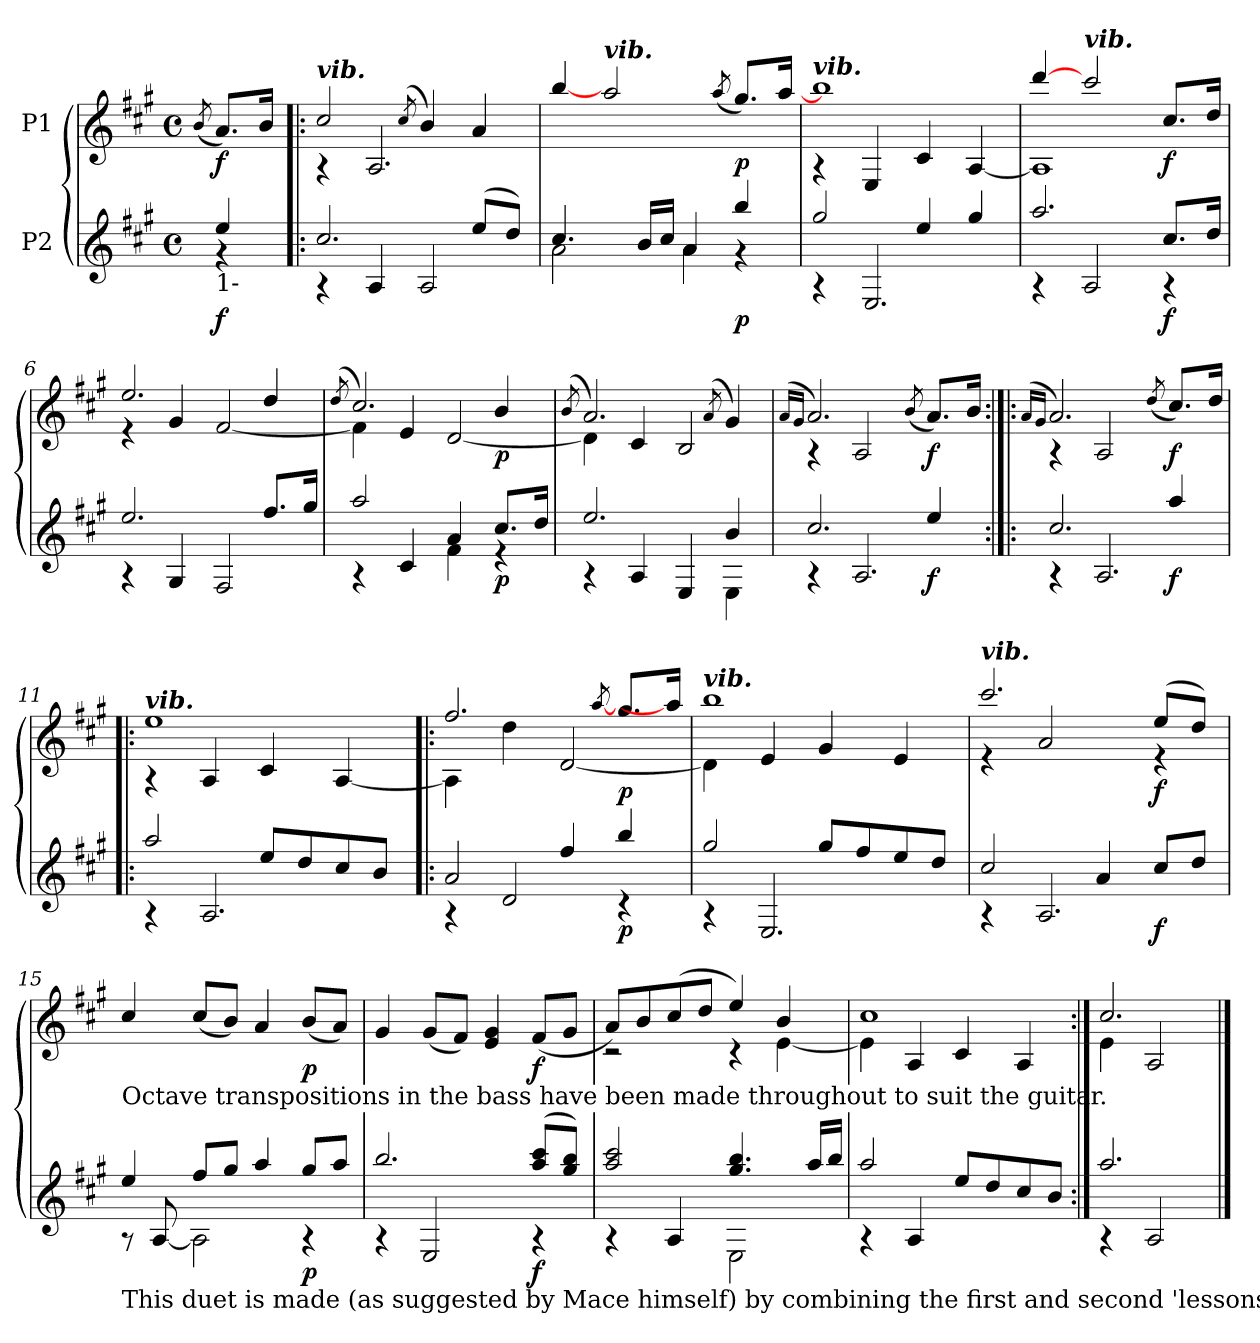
**kern	**dynam	**kern	**dynam
*part2	*part2	*part1	*part1
*staff2	*staff2	*staff1	*staff1
*I"P2	*	*I"P1	*
!!LO:PB:g=z
*clefG2	*	*clefG2	*
*ITrd7c12	*	*ITrd7c12	*
*k[f#c#g#]	*	*k[f#c#g#]	*
*A:	*	*A:	*
*M4/4	*	*M4/4	*
*met(c)	*	*met(c)	*
*MM96	*	*MM96	*
=1	=1	=1	=1
.	.	(8qBi/	.
*^	*	*^	*
!LO:TX:b:t=1-	!	!	!	!	!
4ei/	4r	f	8.Ai/L)	4ryy	f
.	.	.	16Bi/Jk	.	.
=2!|:	=2!|:	=2!|:	=2!|:	=2!|:	=2!|:
!	!	!	!LO:TX:a:Bi:t=vib.	!	!
2.c#i/	4r	.	2c#i/	4r	.
.	4AAi/	.	.	2.AAi/	.
.	.	.	(8qc#i/	.	.
.	2AAi/	.	4Bi/)	.	.
(8ei/L	.	.	4Ai/	.	.
8di/J)	.	.	.	.	.
*	*	*	*v	*v	*
=3	=3	=3	=3	=3
4.c#i/	2Ai\	.	[4bi/	.
!	!	!	!LO:TX:a:Bi:t=vib.	!
.	.	.	2ai/	.
16Bi/LL	.	.	.	.
16c#i/JJ	.	.	.	.
4Ai/	4Ai\	.	.	.
.	.	.	(8qai/	.
4bi/	4r	p	8.g#i/L)	p
.	.	.	16ai/Jk	.
=4	=4	=4	=4	=4
*	*	*	*^	*
!	!	!	!LO:TX:a:Bi:t=vib.	!	!
2g#i/	4r	.	1bi]	4r	.
.	2.EEi/	.	.	4EEi/	.
4ei/	.	.	.	4C#i/	.
4g#i/	.	.	.	[4AAi/	.
=5	=5	=5	=5	=5	=5
2.ai/	4r	.	[4ddi/	1AAi]	.
!	!	!	!LO:TX:a:Bi:t=vib.	!	!
.	2AAi/	.	2cc#i/	.	.
8.c#i/L	4r	f	8.c#i/L	.	f
16di/Jk	.	.	16di/Jk	.	.
!!LO:LB:g=z	!!
=6	=6	=6	=6	=6	=6
2.ei/	4r	.	2.ei/	4r	.
.	4GG#i/	.	.	4G#i/	.
.	2FF#i/	.	.	[2F#i/	.
8.f#i/L	.	.	4di/	.	.
16g#i/Jk	.	.	.	.	.
=7	=7	=7	=7	=7	=7
.	.	.	(8qdi/	.	.
2ai/	4r	.	2.c#i/)	4F#i\]	.
.	4C#i/	.	.	4Ei/	.
4Ai/	4F#i\	.	.	[2Di/	.
8.c#i/L	4r	p	4Bi/	.	p
16di/Jk	.	.	.	.	.
=8	=8	=8	=8	=8	=8
.	.	.	(8qBi/	.	.
2.ei/	4r	.	2.Ai/)	4Di\]	.
.	4AAi/	.	.	4C#i/	.
.	4EEi/	.	.	2BBi/	.
.	.	.	(8qAi/	.	.
4Bi/	4EEi\	.	4G#i/)	.	.
=9	=9	=9	=9	=9	=9
.	.	.	(16qAi/LL	.	.
.	.	.	16qG#i/JJ	.	.
2.c#i/	4r	.	2.Ai/)	4r	.
.	2.AAi/	.	.	2AAi/	.
.	.	.	(8qBi/	.	.
4ei/	.	f	8.Ai/L)	4ryy	f
.	.	.	16Bi/Jk	.	.
=10:|!|:	=10:|!|:	=10:|!|:	=10:|!|:	=10:|!|:	=10:|!|:
.	.	.	(16qAi/LL	.	.
.	.	.	16qG#i/JJ	.	.
2.c#i/	4r	.	2.Ai/)	4r	.
.	2.AAi/	.	.	2AAi/	.
.	.	.	(8qdi/	.	.
4ai/	.	f	8.c#i/L)	4ryy	f
.	.	.	16di/Jk	.	.
!!LO:LB:g=z	!!
=11!|:	=11!|:	=11!|:	=11!|:	=11!|:	=11!|:
!	!	!	!LO:TX:a:Bi:t=vib.	!	!
2ai/	4r	.	1ei	4r	.
.	2.AAi/	.	.	4AAi/	.
8ei/L	.	.	.	4C#i/	.
8di/	.	.	.	.	.
8c#i/	.	.	.	[4AAi/	.
8Bi/J	.	.	.	.	.
=12!|:	=12!|:	=12!|:	=12!|:	=12!|:	=12!|:
2Ai/	4r	.	2.f#i/	4AAi\]	.
.	2Di/	.	.	4di\	.
4f#i/	.	.	.	[2Di/	.
.	.	.	[8qai/	.	.
4bi/	4r	p	8.g#i/L	.	p
.	.	.	16ai/Jk]	.	.
=13	=13	=13	=13	=13	=13
!	!	!	!LO:TX:a:Bi:t=vib.	!	!
2g#i/	4r	.	1bi	4Di\]	.
.	2.EEi/	.	.	4Ei/	.
8g#i/L	.	.	.	4G#i/	.
8f#i/	.	.	.	.	.
8ei/	.	.	.	4Ei/	.
8di/J	.	.	.	.	.
=14	=14	=14	=14	=14	=14
!	!	!	!LO:TX:a:Bi:t=vib.	!	!
2c#i/	4r	.	2.cc#i/	4r	.
.	2.AAi/	.	.	2Ai/	.
4Ai/	.	.	.	.	.
8c#i/L	.	f	(8ei/L	4r	f
8di/J	.	.	8di/J)	.	.
*	*	*	*v	*v	*
!!LO:LB:g=z
=15	=15	=15	=15	=15
!LO:TX:b:t=This duet is made (as suggested by Mace himself) by combining the first and second 'lessons' in Sett 1 of  Musick's Monument.	!	!	!	!
!LO:TX:t=Octave transpositions in the bass have been made throughout to suit the guitar.	!	!	!	!
4ei/	8r	.	4c#i/	.
.	[8AAi/	.	.	.
8f#i/L	2AAi\]	.	(8c#i/L	.
8g#i/J	.	.	8Bi/J)	.
4ai/	.	.	4Ai/	.
8g#i/L	4r	p	(8Bi/L	p
8ai/J	.	.	8Ai/J)	.
=16	=16	=16	=16	=16
2.bi/	4r	.	4G#i/	.
.	2EEi/	.	(8G#i/L	.
.	.	.	8F#i/J)	.
.	.	.	4Ei/ 4G#i	.
(8ai/ 8cc#iL	4r	f	(8F#i/L	f
8g#i/ 8biJ)	.	.	8G#i/J	.
=17	=17	=17	=17	=17
*	*	*	*^	*
2ai/ 2cc#i	4r	.	8Ai/L)	2r	.
.	.	.	8Bi/	.	.
.	4AAi/	.	(8c#i/	.	.
.	.	.	8di/J	.	.
4.g#i/ 4.bi	2EEi\	.	4ei/)	4r	.
.	.	.	4Bi/	[4Ei\	.
16ai/LL	.	.	.	.	.
16bi/JJ	.	.	.	.	.
=18	=18	=18	=18	=18	=18
2ai/	4r	.	1c#i	4Ei\]	.
.	4AAi/	.	.	4AAi/	.
8ei/L	2ryy	.	.	4C#i/	.
8di/	.	.	.	.	.
8c#i/	.	.	.	4AAi/	.
8Bi/J	.	.	.	.	.
=19:|!	=19:|!	=19:|!	=19:|!	=19:|!	=19:|!
2.ai/	4r	.	2.c#i/	4Ei\	.
.	2AAi/	.	.	2AAi/	.
*v	*v	*	*	*	*
*	*	*v	*v	*
==	==	==	==
*-	*-	*-	*-
